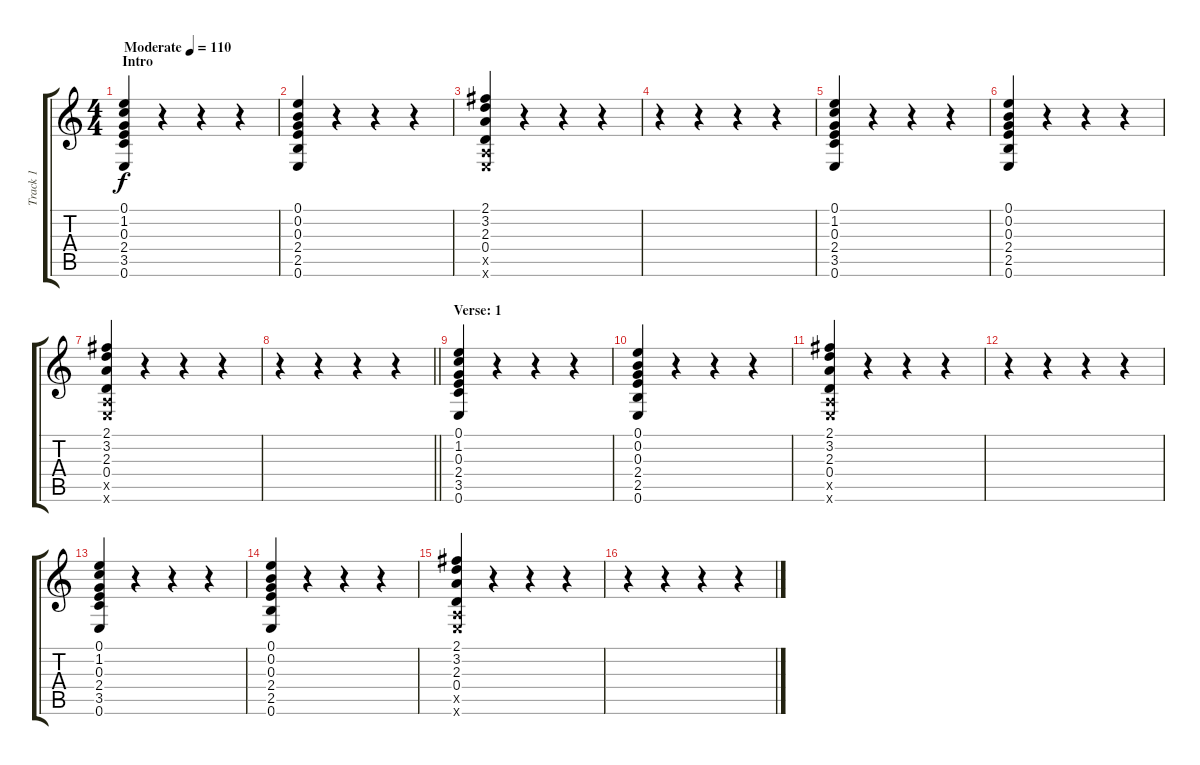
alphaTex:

\track ("Track 1" "Track 1") {instrument acousticguitarnylon}
\staff {score tabs}
\tuning (E4 B3 G3 D3 A2 E2) {hide}
\ts (4 4)
\section ("" " Intro")
\tempo (110 "Moderate")
\clef g2
\ks c
(0.1 1.2 0.3 2.4 3.5 0.6).4{dy f instrument acousticguitarnylon} r.4 r.4 r.4 |
(0.1 0.2 0.3 2.4 2.5 0.6).4 r.4 r.4 r.4 |
(2.1 3.2 2.3 0.4 0.5{x} 0.6{x}).4 r.4 r.4 r.4 |
r.4 r.4 r.4 r.4 |
(0.1 1.2 0.3 2.4 3.5 0.6).4 r.4 r.4 r.4 |
(0.1 0.2 0.3 2.4 2.5 0.6).4 r.4 r.4 r.4 |
(2.1 3.2 2.3 0.4 0.5{x} 0.6{x}).4 r.4 r.4 r.4 |
\barLineRight lightlight
r.4 r.4 r.4 r.4 |
\section ("" "Verse: 1")
(0.1 1.2 0.3 2.4 3.5 0.6).4 r.4 r.4 r.4 |
(0.1 0.2 0.3 2.4 2.5 0.6).4 r.4 r.4 r.4 |
(2.1 3.2 2.3 0.4 0.5{x} 0.6{x}).4 r.4 r.4 r.4 |
r.4 r.4 r.4 r.4 |
(0.1 1.2 0.3 2.4 3.5 0.6).4 r.4 r.4 r.4 |
(0.1 0.2 0.3 2.4 2.5 0.6).4 r.4 r.4 r.4 |
(2.1 3.2 2.3 0.4 0.5{x} 0.6{x}).4 r.4 r.4 r.4 |
r.4 r.4 r.4 r.4
